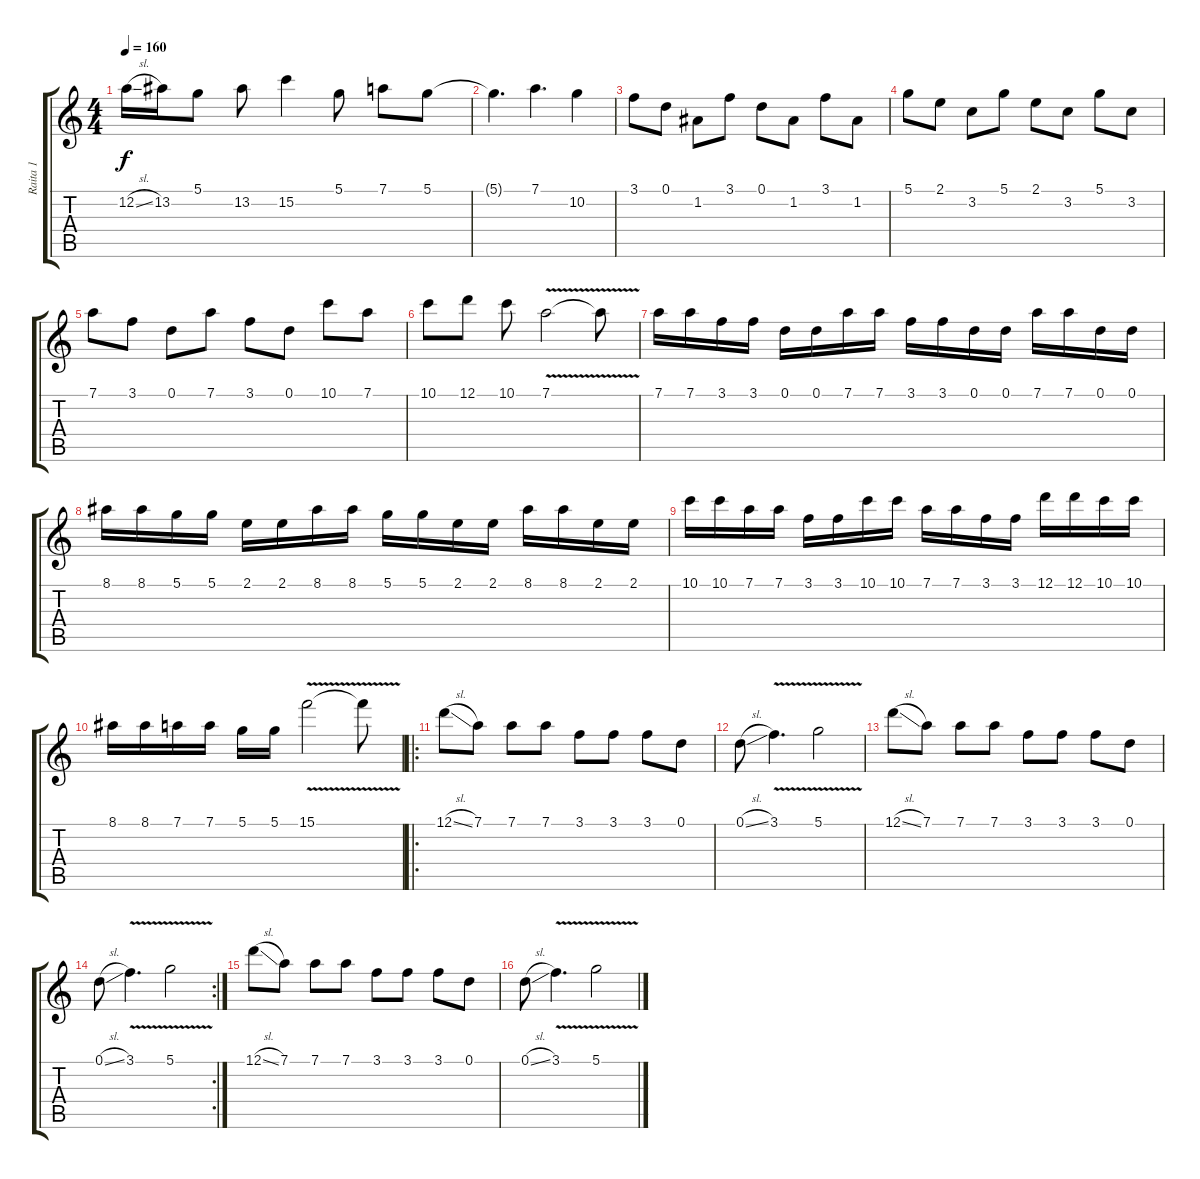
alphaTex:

\track ("Raita 1" "Raita 1") {instrument overdrivenguitar}
\staff {score tabs}
\tuning (D4 A3 F3 C3 G2 D2) {hide}
\ts (4 4)
\tempo 160
\clef g2
\ks c
12.2{sl}.16{dy f} 13.2.16 5.1.8 13.2.8 15.2.4 5.1.8 7.1.8 5.1.8 |
5.1{t}.4{d} 7.1.4{d} 10.2.4 |
3.1.8 0.1.8 1.2.8 3.1.8 0.1.8 1.2.8 3.1.8 1.2.8 |
5.1.8 2.1.8 3.2.8 5.1.8 2.1.8 3.2.8 5.1.8 3.2.8 |
7.1.8 3.1.8 0.1.8 7.1.8 3.1.8 0.1.8 10.1.8 7.1.8 |
10.1.8 12.1.8 10.1.8 7.1{v}.2 7.1{t}.8 |
7.1.16 7.1.16 3.1.16 3.1.16 0.1.16 0.1.16 7.1.16 7.1.16 3.1.16 3.1.16 0.1.16 0.1.16 7.1.16 7.1.16 0.1.16 0.1.16 |
8.1.16 8.1.16 5.1.16 5.1.16 2.1.16 2.1.16 8.1.16 8.1.16 5.1.16 5.1.16 2.1.16 2.1.16 8.1.16 8.1.16 2.1.16 2.1.16 |
10.1.16 10.1.16 7.1.16 7.1.16 3.1.16 3.1.16 10.1.16 10.1.16 7.1.16 7.1.16 3.1.16 3.1.16 12.1.16 12.1.16 10.1.16 10.1.16 |
8.1.16 8.1.16 7.1.16 7.1.16 5.1.16 5.1.16 15.1{v}.2 15.1{t}.8 |
\ro
12.1{sl}.8 7.1.8 7.1.8 7.1.8 3.1.8 3.1.8 3.1.8 0.1.8 |
0.1{sl}.8 3.1{v}.4{d} 5.1{v}.2 |
12.1{sl}.8 7.1.8 7.1.8 7.1.8 3.1.8 3.1.8 3.1.8 0.1.8 |
\rc 2
0.1{sl}.8 3.1{v}.4{d} 5.1{v}.2 |
12.1{sl}.8 7.1.8 7.1.8 7.1.8 3.1.8 3.1.8 3.1.8 0.1.8 |
0.1{sl}.8 3.1{v}.4{d} 5.1{v}.2
